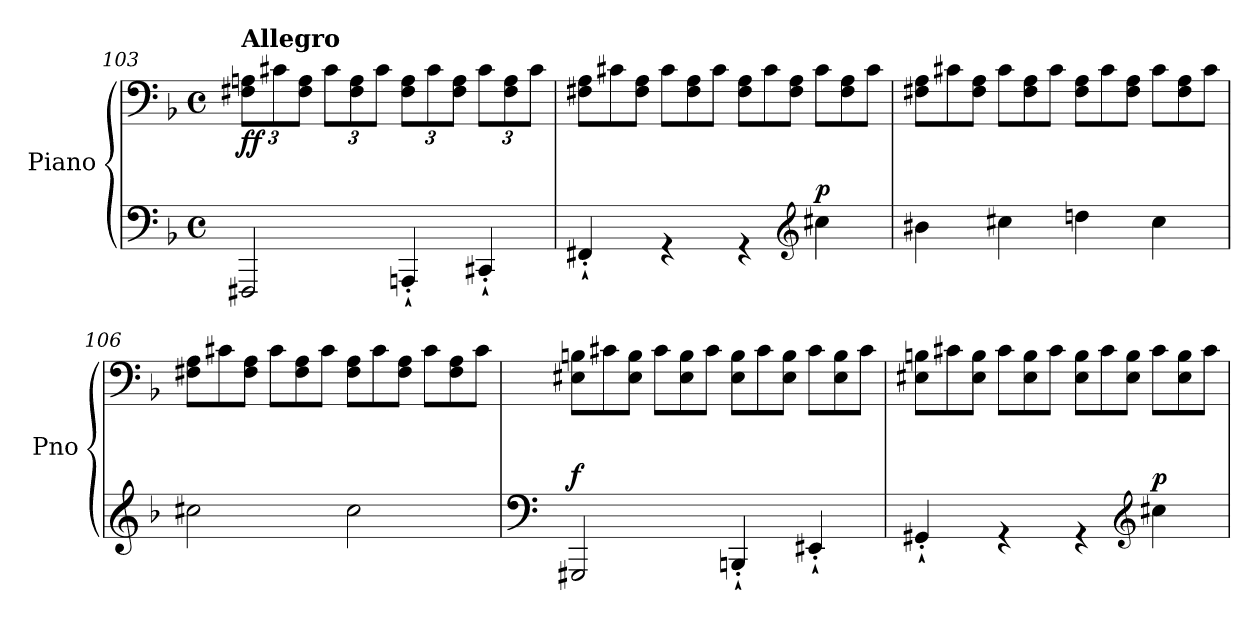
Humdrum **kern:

**kern	**kern	**dynam
*part1	*part1	*part1
*staff2	*staff1	*staff1/2
*I"Piano	*	*
*I'Pno	*	*
*clefF4	*clefF4	*
*k[b-]	*k[b-]	*
*M4/4	*M4/4	*
*met(c)	*met(c)	*
=103	=103	=103
*^	*^	*
*	*	*	*Xbrackettup	*
!	!	!LO:TX:a:B:t=Allegro	!	!
!	!	!	!	!LO:DY:b
1ryy	2FFF#X/	1ryy	12F#X\ 12An\L	ff
.	.	.	12c#X\	.
.	.	.	12F#\ 12A\J	.
.	.	.	12c#\L	.
.	.	.	12F#\ 12A\	.
.	.	.	12c#\J	.
.	4AAAn'`/	.	12F#\ 12A\L	.
.	.	.	12c#\	.
.	.	.	12F#\ 12A\J	.
.	4CC#X'`/	.	12c#\L	.
.	.	.	12F#\ 12A\	.
.	.	.	12c#\J	.
!!LO:PB:g=z	!!
=104	=104	=104	=104	=104
*	*	*	*Xtuplet	*
1ryy	4FF#X'`/	1ryy	12F#X\ 12A\L	.
.	.	.	12c#X\	.
.	.	.	12F#\ 12A\J	.
.	4r	.	12c#\L	.
.	.	.	12F#\ 12A\	.
.	.	.	12c#\J	.
.	4r	.	12F#\ 12A\L	.
.	.	.	12c#\	.
.	.	.	12F#\ 12A\J	.
*clefG2	*	*	*	*
!	!	!	!	!LO:DY:a=2
.	4cc#X\	.	12c#\L	p
.	.	.	12F#\ 12A\	.
.	.	.	12c#\J	.
=105	=105	=105	=105	=105
1ryy	4b#X\	1ryy	12F#X\ 12A\L	.
.	.	.	12c#X\	.
.	.	.	12F#\ 12A\J	.
.	4cc#X\	.	12c#\L	.
.	.	.	12F#\ 12A\	.
.	.	.	12c#\J	.
.	4ddn\	.	12F#\ 12A\L	.
.	.	.	12c#\	.
.	.	.	12F#\ 12A\J	.
.	4cc#\	.	12c#\L	.
.	.	.	12F#\ 12A\	.
.	.	.	12c#\J	.
=106	=106	=106	=106	=106
1ryy	2cc#X\	1ryy	12F#X\ 12A\L	.
.	.	.	12c#X\	.
.	.	.	12F#\ 12A\J	.
.	.	.	12c#\L	.
.	.	.	12F#\ 12A\	.
.	.	.	12c#\J	.
.	2cc#\	.	12F#\ 12A\L	.
.	.	.	12c#\	.
.	.	.	12F#\ 12A\J	.
.	.	.	12c#\L	.
.	.	.	12F#\ 12A\	.
.	.	.	12c#\J	.
!!LO:LB:g=z	!!
=107	=107	=107	=107	=107
*clefF4	*	*	*	*
!	!	!	!	!LO:DY:a=2
1ryy	2GGG#X/	1ryy	12E#X\ 12Bn\L	f
.	.	.	12c#X\	.
.	.	.	12E#\ 12B\J	.
.	.	.	12c#\L	.
.	.	.	12E#\ 12B\	.
.	.	.	12c#\J	.
.	4BBBn'`/	.	12E#\ 12B\L	.
.	.	.	12c#\	.
.	.	.	12E#\ 12B\J	.
.	4EE#X'`/	.	12c#\L	.
.	.	.	12E#\ 12B\	.
.	.	.	12c#\J	.
=108	=108	=108	=108	=108
1ryy	4GG#X'`/	1ryy	12E#X\ 12Bn\L	.
.	.	.	12c#X\	.
.	.	.	12E#\ 12B\J	.
.	4r	.	12c#\L	.
.	.	.	12E#\ 12B\	.
.	.	.	12c#\J	.
.	4r	.	12E#\ 12B\L	.
.	.	.	12c#\	.
.	.	.	12E#\ 12B\J	.
*clefG2	*	*	*	*
!	!	!	!	!LO:DY:a=2
.	4cc#X\	.	12c#\L	p
.	.	.	12E#\ 12B\	.
.	.	.	12c#\J	.
*v	*v	*	*	*
*	*v	*v	*
=	=	=
*-	*-	*-
